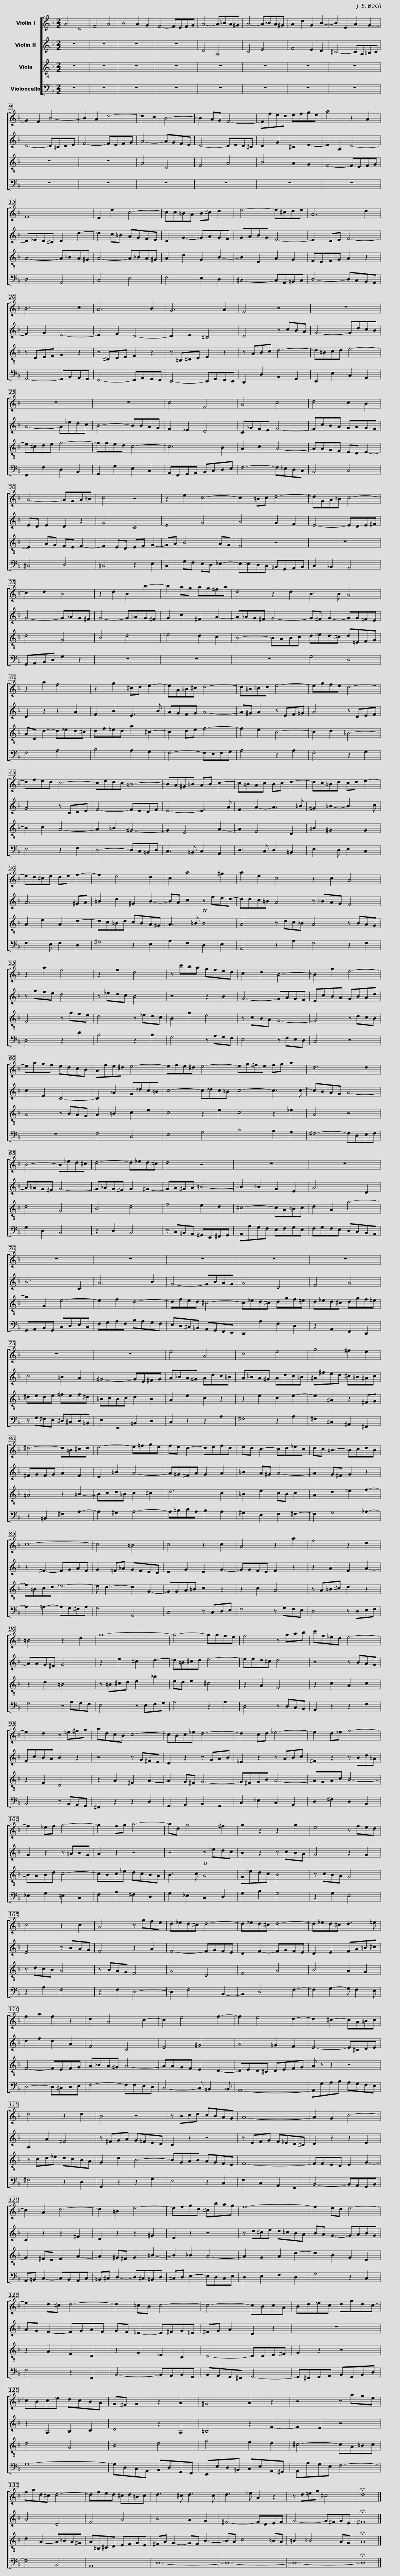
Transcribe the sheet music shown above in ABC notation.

X:1
%%score [ 1 2 3 4 ]
L:1/8
M:2/2
I:linebreak $
K:F
V:1 treble
V:2 treble
V:3 treble-8
V:4 bass
V:1
 A4 D4 | F4 A4 | B4 A2 G2 | F4- FEFG | A4- A_BA^G | %5
 A4- A_BA^G |$ A2 d2 G2 B2- | B2 E2 A2 G2- | G2 F2 B4- | B2 A2 d4- | %10
 d2 c2 B4- |$ B2 AG F4- | Ffed efge | a4 z2 A2 | F8 | %15
 E2 e2 c4- |$ cc=BA B^c d2 | e4- e^cde | A6 d2 | B6 c2 | %20
 A6 B2 |$ G6 A2 | F4 z4 | z8 | z8 | %25
 z8 |$ c4 F4 | A4 c4 | d4 c2 B2 | A4- AGA=B | %30
 c4 z4 | z2 e2 c4- |$ c2 =Bc d4- | dGA=B c4- | c2 d2 B4 | %35
 z2 d2 B2 b2- | b2 ag ag^fa |$ d4 z2 d2 | B3 B A4 | z2 a2 f4 | %40
 z2 g2 ^cd e2- | eA=B^c d4- |$ d=B=cd e4- | egfe d4- | dfed c4- | %45
 cedc =B4- | BA^G=B AB c2- |$ c=BAc Bc d2- | dc=Bd cd e2- | ed^ce de f2- | %50
 f2 e4 d2 | c2 a4 ^g2 |$ a2 e2 c4 | z2 c2 A4 | z2 a2 f4 | %55
 z2 f2 d4 | z c'ba gfed |$ c2 d2 B4- | B2 g2 e4- | eagf edcB | %60
 Afe^d e4- | efe^d e4- |$ eg^fe fg a2 | d6 d2 | B4- B_ed^c | %65
 d4- d_ed^c | d4 z4 |$ z8 | z8 | z8 | %70
 z8 | z8 |$ z8 | z8 | z8 | %75
 z8 |$ e4 A4 | c4 e4 | g4 ^f2 e2 | ^d4- d=B^cd |$ %80
 e4- e=fge | fe d2- defd | ed c2- cd_ec | dc =B2- BcdB | c8- |$ %85
 c4 =B4 | c4 z2 c2 | A4 z2 a2 | f4 z2 d2 | =B4 z2 d2 |$ %90
 g8- | g4- ggfe | f4 z gab | c'f_ed e4- | e2 d2 z =e^fg |$ %95
 adcB c4- | cBc_e d4- | d2 cd _e4- | e2 d_e f4- | f2 _ef g4- |$ %100
 g2 fg a4- | ad g4 ^f2 | g2 z2 z2 g2 | e4 z fed | c4 z2 c2 |$ %105
 A4 z gfe |$ d_ed^c d4- | d_ed^c d4- | d_ed^c d3 =e | f2 a2 f2 z2 |$ %110
 d2 A4 c2- | c2 e4 f2- | f2 e4 d2- | d2 ^c2- cA=Bc |$ d4 z2 d2 | %115
 B4 z4 | z Bcd cBAG | A8- |$ A2 G2 c4- | c2 A2 d4- | %120
 d2 =B2 e4- | efgd ^cbag |$ f8- | f2 ed e4- | e2 d^c d4- | %125
 d2 =cB c4- |$ c4- cBcA | Bd_ec dgdc- | cBc_e dcBA | G^F G2 z2 A2 |$ %130
 ^G4 A2 z2 | z4 z age | fad^c d4- | dfed ^cd=Bc |$ d3 ^c d3 c | %135
 d3 _e A2 z2 | z d=eg ^c4 | !fermata!d8 |] %138
V:2
 z8 | z8 | z8 | z8 | D4 A,4 | %5
 C4 E4 |$ F4 E2 D2 | ^C4- CA,=B,C | D4- D=CDE | F4- FEFG | %10
 A4- AGFE |$ D4- DED^C | D2 G2 ^C2 E2- | E2 A,2 D4- | D_ED^C D2 d2- | %15
 d2 c=B AGFE |$ D2 G2- GAGF | GABG E4- | E2 DE F4- | F2 G2 E4- | %20
 E2 F2 D4- |$ D2 E2 ^C4 | D4 z cBA | G4- GdcB | A4- A_edc | %25
 B4- BBAG |$ F2 _E2 D4 | C_GFE F4- | FcBA GAGF | ED E2 D2 z2 | %30
 G4 C4 | E4 G4 |$ A4 G2 F2 | E4- EDE^F | G4- G_AG^F | %35
 G4- G_AG^F | G2 c2 ^F2 A2- |$ A_AG^F G4- | G^F G2- GG=FE | D2 z2 z2 A2 | %40
 F2 B2 E3 B | AGFG A4- |$ A^G A2 z EF=G | A4 z DEF | G4 z CDE | %45
 F4- FEDF | E4- E3 A |$ F2 A2- A3 =B | ^G2 =B2- B3 c | A6 ^GA | %50
 =B2 d2 ^G2 B2- | BA c2 z fed- |$ ddc=B A4 | z _BAG F4 | z gfe d4 | %55
 z _edc B4 | z4 z2 B2 |$ G4- GAGF | EcBA GBAd | c2 E2 C4- | %60
 C2 _A2 G_dc=B | c4- c_dc=B |$ c4- c3 c- | cBAG A4- | A_AG^F G4- | %65
 G_AG^F G2 ^G2- | GA^GA =B4- |$ B2 _B2 G2 E2 | A6 D2 | B6 C2 | %70
 A6 B2 | G4- GBAG |$ A4 D4 | F4 A4 | c4 =B2 A2 | %75
 ^G4- GE^FG |$ A_BA^G Adc=B | A_BA^G Adc=B | ^A^fed ^c=B^Ac | ^FGFG A2 F2 |$ %80
 E2 =B2 A4- | A^G^FA G2 A2 | =B2 A^G A4- | A2 G^F G2 z2 | z2 ^F2- FGAF |$ %85
 G2 =F_A GFED | E2 G2 E2 G2- | GGFE F2 z2 | z2 A2 F2 A2- | AAG^F G4 |$ %90
 z2 e2 ^c2 d2- | d=B^cd e4- | eed^c d4 | z4 z BAG | FcBA B2 z2 |$ %95
 z4 z G^FE | D2 z2 z GAB | _E2 z2 z ABc | ^F2 z2 z Bd_A | G2 z2 z =ABG |$ %100
 A2 z2 z4 | z4 z _edc | B2 z2 z cBA | G4 z2 G2 | E4 z BAG |$ %105
 F4 z2 A2 |$ F4- FGFE | D2 F2- FGFE | D2 E2 FA=B^c | d2 f2 d2 A2 |$ %110
 F4 C4 | E4 ^G4 | A4 =G2 F2 | E4- E^CDE |$ A,2 A2 ^F4 | %115
 z ^FGA G=FED | C2 z2 z4 | z EFG F_ED^C |$ D2 z2 z2 E2 | C2 z2 z2 ^F2 | %120
 D2 z2 z2 ^G2 | E2 z2 z4 |$ z d^ce d=cBA | BA G2- GABG | AG F2- FGAF | %125
 GF _E2- E^FG=E |$ ^FG A2 D2 z2 | z8 | z2 A,2 B,2 C2 | D4 z2 A,2 |$ %130
 =B,4 z2 F2- | F2 E2 z4 | A4 D4 | F4 A4 |$ B4 A2 G2 | %135
 ^F4- FDEF | G4- G^FGE | !fermata!^F8 |] %138
V:3
 z8 | z8 | z8 | z8 | z8 | %5
 z8 |$ z8 | z8 | z8 | z8 | %10
 A4 D4 |$ F4 A4 | B4 A2 G2 | F4- FEFG | A4- A_BA^G | %15
 A4- A_BA^G |$ A2 d2 G2 B2- | B2 E2 A2 G2 | FEFG A2 z2 | z DEF G2 z2 | %20
 z ^CDE F2 z2 |$ z =B,^CD E2 z2 | z ABc d4- | d=Bcd e4- | e^cde f4- | %25
 ffed c4- |$ c6 B2 | A2 c2 A4- | AAGF ED E2- | E2 AG FE F2- | %30
 F2 ED EF G2- | GA B4 AG |$ F4 z4 | z8 | d4 G4 | %35
 B4 d4 | _e4 d2 c2 |$ B4- BABc | d_ed^c d=EFG | AD d2- d_ed^c | %40
 df=ed a2 ^c2- | c2 de f4- |$ f2 e2 c4- | c2 d2 =B4- | B2 c2 A4- | %45
 A2 =B2 ^G4- | G2 E4 A2- |$ A2 F4 D2 | =B2 ^G4 G2 | A2 e2 A2 d2- | %50
 dc=Bd cBA^G | A3 =B TB4 |$ A4 z dc_B | A4 z BAG | F4 z gfe | %55
 d4 z _edc | B2 g2 e4 |$ z cBA G4- | G4 z dcB | A4 z BAG | %60
 A2 =B2 c2 e2 | c4 z2 e2 |$ c4 z2 _e2 | A4 z4 | d4 G4 | %65
 B4 d4 | f4 e2 d2 |$ ^c4- cA=Bc | d2 A2 a4- | a2 G2 e4- | %70
 e2 f2 d4- | dfed ^c4- |$ c_ed^c dgf=e | d_ed^c dgf=e | ^dede ^fef^d | %75
 =BcBc d2 B2 |$ A2 e2 c2 z2 | z2 e2 c2 e2- | e2 ^A2 z2 ^FG | =A4 z2 =B2- |$ %80
 Bcd=B c2 ^c2 | d6 c2 | =B2 e2 cB c2 | A2 d2 _e2 f2- | f=Bcd _e4- |$ %85
 e d3- d2 G2- | GGA=B c2 z2 | z2 c2 A4 | z A=B^c d2 z2 | z2 d2 =B4 |$ %90
 z =B^cd e2 _b2 | ed e2 ^c4 | z2 A2 F4 | z2 c2 A2 c2 | z2 F2 D4 |$ %95
 z2 A2 ^F2 A2- | A2 G^F G4- | G^FGB A4- | AGAc B4- | BABd c4- |$ %100
 cBc_e dcBA | B3 c TA4 | G_edc B4 | z cBA G4 | z dcB A4 |$ %105
 z BAG F4 |$ A4 D4 | F4 A4 | B4 A2 G2 | F4- FEFG |$ %110
 A_BA^G A4- | AAGF E2 D2- | DED^C DEFG | A z z2 z4 |$ z cd_e dcBA | %115
 G2 d2 B4- | BGAB AGFE | F8- |$ FFED E2 G2- | G2 ^FE F2 A2- | %120
 A2 ^G^F G2 =B2- | B2 _B2 A4- |$ A2 G2 A2 d2- | d2 B2 G2 E2 | z2 A2 F2 D2 | %125
 z2 G2 _E2 C2 |$ D4- DDE^F | G2 z2 z4 | d4 G4 | B4 d4 |$ %130
 f4 e2 d2 | ^c4- cA=Bc | d2 A2- A_BA^G | A=B,^CD EFGE |$ ^FA G2- GF B2- | %135
 BA c4 =BA | =B2 _B4 AG | !fermata!A8 |] %138
V:4
 z8 | z8 | z8 | z8 | z8 | %5
 z8 |$ z8 | z8 | z8 | z8 | %10
 z8 |$ z8 | z8 | z8 | D,4 A,,4 | %15
 C,4 E,4 |$ F,4 E,2 D,2 | ^C,4- C,A,,=B,,C, | D,4- D,C,B,,A,, | G,,4- G,,B,,A,,G,, | %20
 F,,4- F,,A,,G,,F,, |$ E,,4- E,,G,,F,,E,, | D,,2 D,2 B,,2 G,,2 | E,,2 E,2 C,2 A,,2 | F,,2 F,2 D,2 B,,2 | %25
 G,,2 G,2 E,2 C,2 |$ A,,F,,G,,A,, B,,C,D,E, | F,4- F,_E,D,C, | B,,4 C,4 | ^C,4 D,4 | %30
 =C,4 z2 E,2 | C,2 G,F, E,D, _E,2- |$ E,_E,D,C, =B,,G,,A,,B,, | C,2 _B,,2 A,,4 | G,,A,,B,,D, G,2 z2 | %35
 z8 | z8 |$ z8 | G,4 D,4 | F,4 A,4 | %40
 B,4 A,2 G,2 | F,4- F,E,F,G, |$ A,4 z2 A,2 | F,4 z2 G,2 | E,4 z2 F,2 | %45
 D,4- D,C,=B,,D, | C,3 =B,, C,2 A,,2 |$ D,3 C, D,2 =B,,2 | E,3 D, E,2 C,2 | F,3 E, F,2 D,2 | %50
 ^G,4 z2 E,2 | A,2 F,2 D,2 E,2 |$ A,,4 z2 A,2 | F,4 z2 F,2 | D,4 z2 D2 | %55
 B,4 z2 B,2 | G,4 z A,G,F, |$ E,4 z F,E,D, | C,4 z4 | z8 | %60
 F,4 C,4 | E,4 G,4 |$ B,4 A,2 G,2 | ^F,4- F,D,E,F, | G,2 D,2 B,,4 | %65
 z2 D,2 B,,4 | z C,=B,,A,, ^G,,E,,^F,,G,, |$ A,,A,G,F, E,F,G,E, | F,G,F,E, D,C,B,,A,, | G,,A,,B,,G,, C,D,E,C, | %70
 F,G,A,F, B,A,G,F, | E,D,^C,=B,, A,,G,,F,,E,, |$ D,,2 A,2 F,2 D,2 | z2 A,,2 F,,2 D,,2 | z G,^F,E, ^D,^C,D,=B,, | %75
 E,2 E,,2 =B,,2 D,2 |$ C,2 z2 z2 A,2 | ^F,4 z2 A,2 | ^F,2 ^C,2 ^A,,2 ^F,,2 | z2 =B,,2 ^F,2 A,2- |$ %80
 A,2 ^G,2 A,4- | A,=B,CA, B,2 A,2 | ^G,2 E,2 F,2 ^F,2- | F,2 G,4 _A,2- | A,2 =A,2- A,G,^F,A, |$ %85
 G,4 G,,4 | C,4 z C,D,E, | F,4 z G,F,E, | D,4 z D,E,F, | G,4 z A,G,F, |$ %90
 E,4 z E,F,G, | A,4 z2 A,2 | D,4 z D,C,B,, | A,,2 z2 z2 F,2 | B,,4 z B,,A,,G,, |$ %95
 ^F,,2 z2 z2 D,2 | G,,2 A,,2 B,,2 G,,2 | C,2 _E,2 C,2 A,,2 | D,2 ^F,2 D,2 B,,2 | _E,2 G,2 =E,2 C,2 |$ %100
 F,2 A,2 ^F,2 D,2 | G,2 _E,2 C,2 D,2 | G,2 B,2 G,4 | z2 G,2 E,4 | z2 A,2 F,4 |$ %105
 z2 F,2 D,4- |$ D,2 F,4 B,,2- | B,,2 D,4 F,2- | F,2 G,2- G, F,2 E, | D,4- D,^C,D,E, |$ %110
 F,4- F,F,E,D, | C,4- C, =B,,2 _B,, | A,,8- | A,,G,A,B, A,G,F,E, |$ ^F,4 z2 D,2 | %115
 G,,2 z2 z2 G,2 | E,4 z2 C,2 | F,2 C,2 A,,2 F,,2 |$ B,,4- B,,A,,G,,B,, | A,,=B,, C,2- C,B,,A,,C, | %120
 =B,,^C, D,2- D,^C,=B,,D, | ^C,D, E,2- E,D,C,E, |$ D,2 E,2 F,2 D,2 | G,4 z2 C,2 | F,4 z2 F,,2 | %125
 B,,4- B,,A,,B,,G,, |$ B,,A,,G,,^F,, G,,4- | G,,^F,,G,,A,, B,,G,,B,,D, | G,8- | G,D,C,A,, B,,D,G,,F,, |$ %130
 E,,E,D,=B,, C,E,A,,^G,, | A,,A,G,E, F,4- | F,4 B,,4 | A,,8 |$ D,8- | %135
 D,8- | D,8- | !fermata!D,8 |] %138
